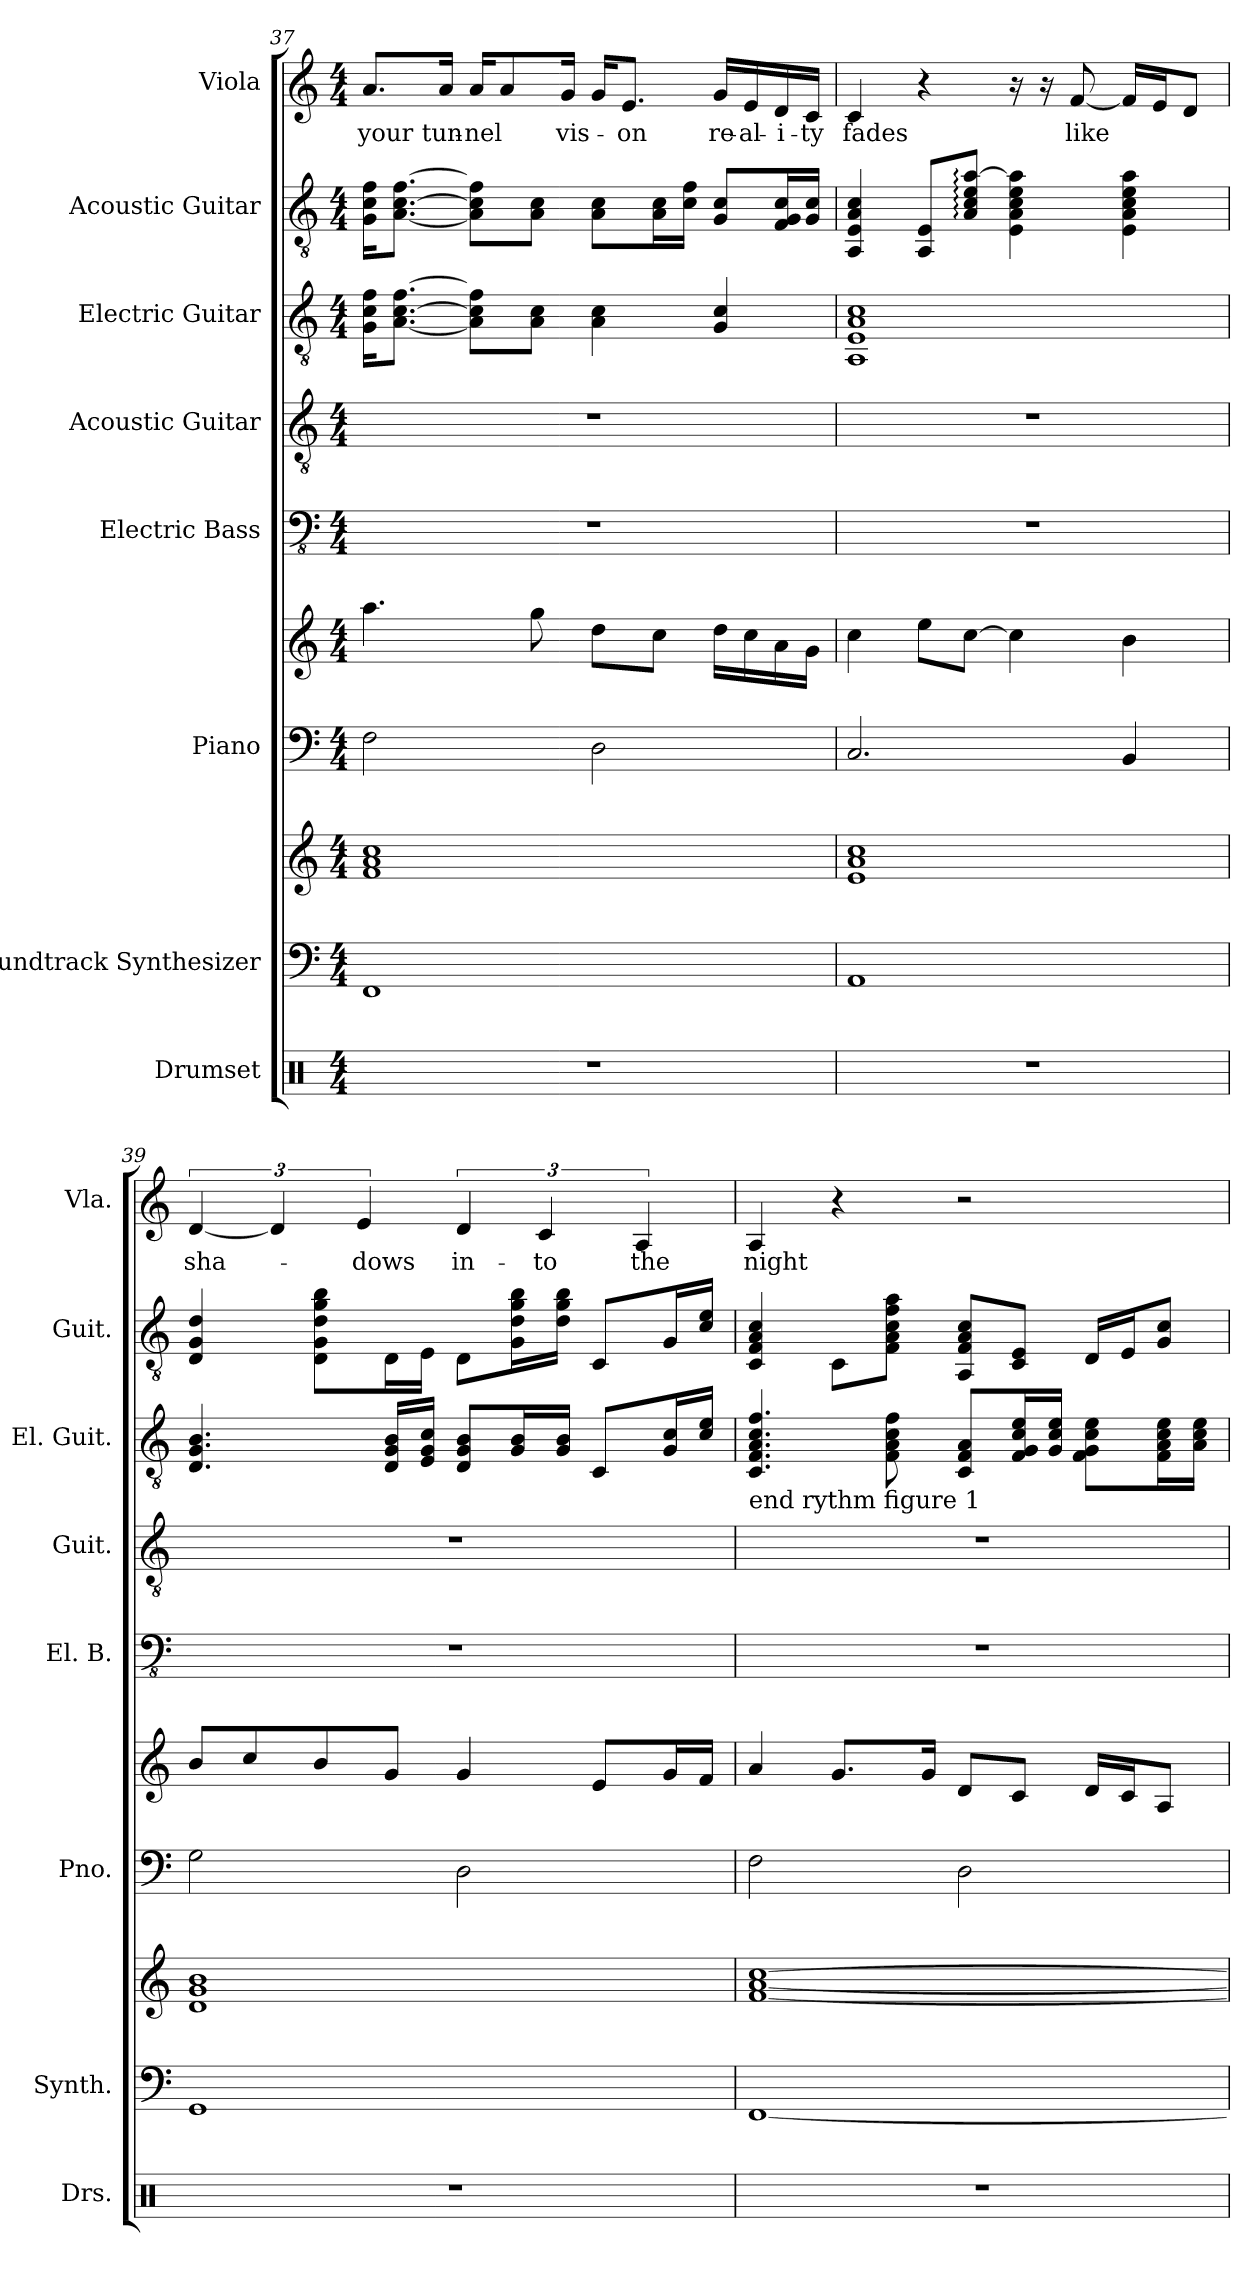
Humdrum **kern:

**kern	**kern	**kern	**kern	**kern	**kern	**kern	**kern	**kern	**kern	**text
*part8	*part7	*part7	*part6	*part6	*part5	*part4	*part3	*part2	*part1	*part1
*staff10	*staff9	*staff8	*staff7	*staff6	*staff5	*staff4	*staff3	*staff2	*staff1	*staff1
*I"Drumset	*I"Soundtrack Synthesizer	*	*I"Piano	*	*I"Electric Bass	*I"Acoustic Guitar	*I"Electric Guitar	*I"Acoustic Guitar	*I"Viola	*
*I'Drs.	*I'Synth.	*	*I'Pno.	*	*I'El. B.	*I'Guit.	*I'El. Guit.	*I'Guit.	*I'Vla.	*
!!LO:PB:g=z
*clefX	*clefF4	*clefG2	*clefF4	*clefG2	*clefFv4	*clefGv2	*clefGv2	*clefGv2	*clefG2	*
*k[]	*k[]	*k[]	*k[]	*k[]	*k[]	*k[]	*k[]	*k[]	*k[]	*
*M4/4	*M4/4	*M4/4	*M4/4	*M4/4	*M4/4	*M4/4	*M4/4	*M4/4	*M4/4	*
=37	=37	=37	=37	=37	=37	=37	=37	=37	=37	=37
1r	1FF	1f 1a 1cc	2F\	4.aa\	1r	1r	16G\ 16c\ 16f\KL	16G\ 16c\ 16f\KL	8.a/L	your
.	.	.	.	.	.	.	[8.A\ [8.c\ [8.f\J	[8.A\ [8.c\ [8.f\J	.	.
.	.	.	.	.	.	.	.	.	16a/Jk	tun-
.	.	.	.	.	.	.	8A\] 8c\] 8f\]L	8A\] 8c\] 8f\]L	16a/KL	-nel
.	.	.	.	.	.	.	.	.	8a/	.
.	.	.	.	8gg\	.	.	8A\ 8c\J	8A\ 8c\J	.	.
.	.	.	.	.	.	.	.	.	16g/Jk	vis-
.	.	.	2D\	8dd\L	.	.	4A\ 4c\	8A\ 8c\L	16g/KL	.
.	.	.	.	.	.	.	.	.	8.e/J	-on
.	.	.	.	8cc\J	.	.	.	16A\ 16c\L	.	.
.	.	.	.	.	.	.	.	16c\ 16f\JJ	.	.
.	.	.	.	16dd\LL	.	.	4G/ 4c/	8G/ 8c/L	16g/LL	re-
.	.	.	.	16cc\	.	.	.	.	16e/	-al-
.	.	.	.	16a\	.	.	.	16F/ 16G/ 16c/L	16d/	-i-
.	.	.	.	16g\JJ	.	.	.	16G/ 16c/JJ	16c/JJ	-ty
=38	=38	=38	=38	=38	=38	=38	=38	=38	=38	=38
1r	1AA	1e 1a 1cc	2.C/	4cc\	1r	1r	1AA 1E 1A 1c	4AA/ 4E/ 4A/ 4c/	4c/	fades
.	.	.	.	8ee\L	.	.	.	8AA/ 8E/L	4r	.
.	.	.	.	[8cc\J	.	.	.	8A/: 8c/: 8e/: [8a/:J	.	.
.	.	.	.	4cc\]	.	.	.	4E\ 4A\ 4c\ 4e\ 4a\]	16r	.
.	.	.	.	.	.	.	.	.	16r	.
.	.	.	.	.	.	.	.	.	[8f/	like
.	.	.	4BB/	4b\	.	.	.	4E\ 4A\ 4c\ 4e\ 4a\	16f/LL]	.
.	.	.	.	.	.	.	.	.	16e/J	.
.	.	.	.	.	.	.	.	.	8d/J	.
=39	=39	=39	=39	=39	=39	=39	=39	=39	=39	=39
1r	1GG	1d 1g 1b	2G\	8b/L	1r	1r	4.D/ 4.G/ 4.B/	4D/ 4G/ 4d/	[6d/	sha-
.	.	.	.	8cc/	.	.	.	.	.	.
.	.	.	.	.	.	.	.	.	6d/]	.
.	.	.	.	8b/	.	.	.	8D\ 8G\ 8d\ 8g\ 8b\L	.	.
.	.	.	.	.	.	.	.	.	6e/	-dows
.	.	.	.	8g/J	.	.	16D/ 16G/ 16B/LL	16D\L	.	.
.	.	.	.	.	.	.	16E/ 16G/ 16c/JJ	16E\JJ	.	.
.	.	.	2D\	4g/	.	.	8D/ 8G/ 8B/L	8D\L	6d/	in-
.	.	.	.	.	.	.	16G/ 16B/L	16G\ 16d\ 16g\ 16b\L	.	.
.	.	.	.	.	.	.	.	.	6c/	-to
.	.	.	.	.	.	.	16G/ 16B/JJ	16d\ 16g\ 16b\JJ	.	.
.	.	.	.	8e/L	.	.	8C/L	8C/L	.	.
.	.	.	.	.	.	.	.	.	6A/	the
.	.	.	.	16g/L	.	.	16G/ 16c/L	16G/L	.	.
.	.	.	.	16f/JJ	.	.	16c/ 16e/JJ	16c/ 16e/JJ	.	.
=40	=40	=40	=40	=40	=40	=40	=40	=40	=40	=40
!	!	!	!	!	!	!	!LO:TX:b:t=end rythm figure 1	!	!	!
1r	[1FF	[1f [1a [1cc	2F\	4a/	1r	1r	4.C/ 4.F/ 4.A/ 4.c/ 4.f/	4C/ 4F/ 4A/ 4c/	4A/	night
.	.	.	.	8.g/L	.	.	.	8C\L	4r	.
.	.	.	.	.	.	.	8F\ 8A\ 8c\ 8f\	8F\ 8A\ 8c\ 8f\ 8a\J	.	.
.	.	.	.	16g/Jk	.	.	.	.	.	.
.	.	.	2D\	8d/L	.	.	8C/ 8F/ 8A/L	8AA/ 8F/ 8A/ 8c/L	2r	.
.	.	.	.	8c/J	.	.	16F/ 16G/ 16c/ 16e/L	8C/ 8E/J	.	.
.	.	.	.	.	.	.	16G/ 16c/ 16e/JJ	.	.	.
.	.	.	.	16d/LL	.	.	8F\ 8G\ 8c\ 8e\L	16D/LL	.	.
.	.	.	.	16c/J	.	.	.	16E/J	.	.
.	.	.	.	8A/J	.	.	16F\ 16A\ 16c\ 16e\L	8G/ 8c/J	.	.
.	.	.	.	.	.	.	16A\ 16c\ 16e\JJ	.	.	.
=	=	=	=	=	=	=	=	=	=	=
*-	*-	*-	*-	*-	*-	*-	*-	*-	*-	*-
